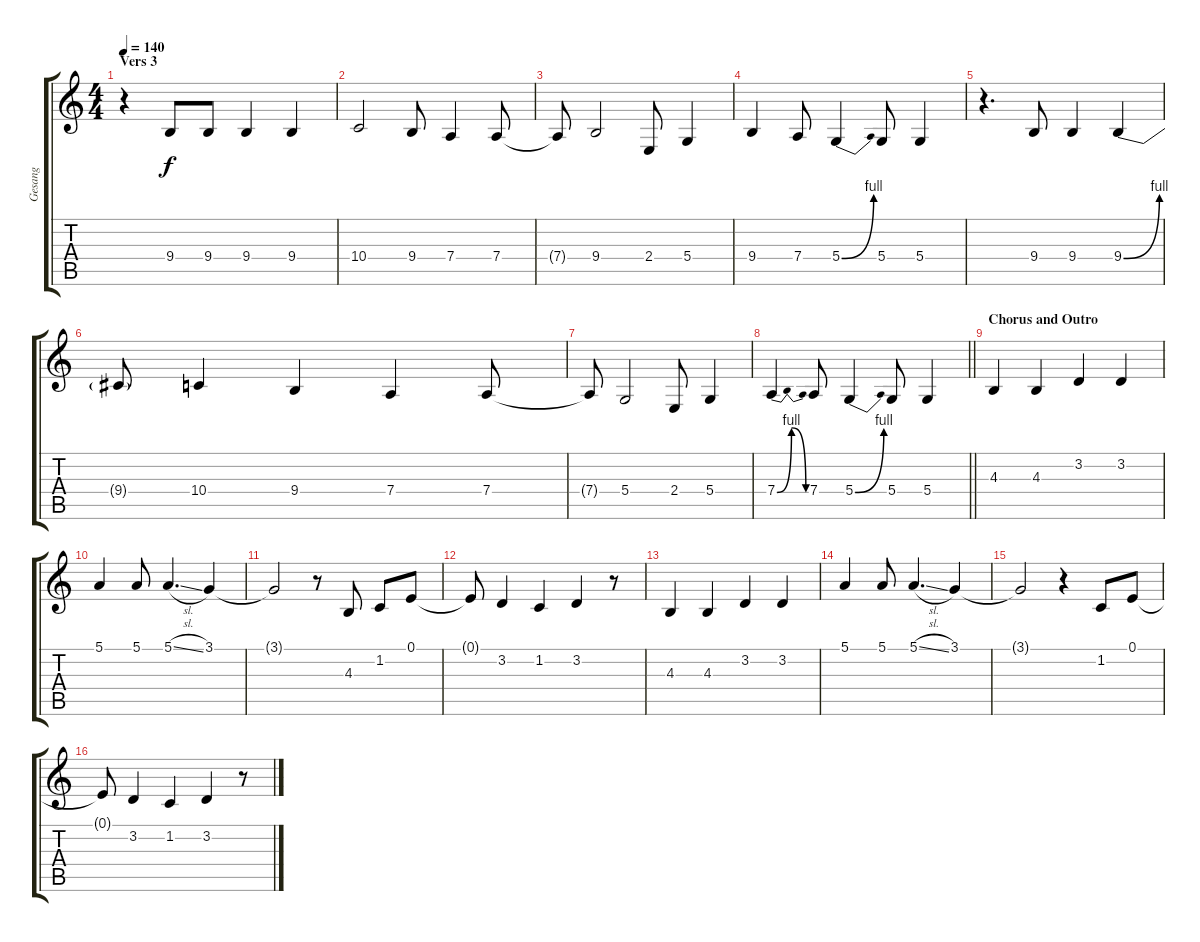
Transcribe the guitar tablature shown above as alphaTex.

\track ("Gesang" "Gesang") {instrument lead2sawtooth}
\staff {score tabs}
\tuning (E4 B3 G3 D3 A2 E2) {hide}
\ts (4 4)
\section ("" "Vers 3")
\tempo 140
\clef g2
\ks c
r.4{dy f} 9.4.8 9.4.8 9.4.4 9.4.4 |
10.4.2 9.4.8 7.4.4 7.4.8 |
7.4{t}.8 9.4.2 2.4.8 5.4.4 |
9.4.4 7.4.8 5.4{be (bend 0 0 60 4)}.4 5.4.8 5.4.4 |
r.4{d} 9.4.8 9.4.4 9.4{be (bend 0 0 60 4)}.4 |
9.4{t}.8 10.4.4 9.4.4 7.4.4 7.4.8 |
7.4{t}.8 5.4.2 2.4.8 5.4.4 |
\barLineRight lightlight
7.4{be (bendrelease 0 0 20 4 39 4 60 0)}.4 7.4.8 5.4{be (bend 0 0 60 4)}.4 5.4.8 5.4.4 |
\section ("" "Chorus and Outro")
4.3.4 4.3.4 3.2.4 3.2.4 |
5.1.4 5.1.8 5.1{sl}.4{d} 3.1.4 |
3.1{t}.2 r.8 4.3.8 1.2.8 0.1.8 |
0.1{t}.8 3.2.4 1.2.4 3.2.4 r.8 |
4.3.4 4.3.4 3.2.4 3.2.4 |
5.1.4 5.1.8 5.1{sl}.4{d} 3.1.4 |
3.1{t}.2 r.4 1.2.8 0.1.8 |
0.1{t}.8 3.2.4 1.2.4 3.2.4 r.8
